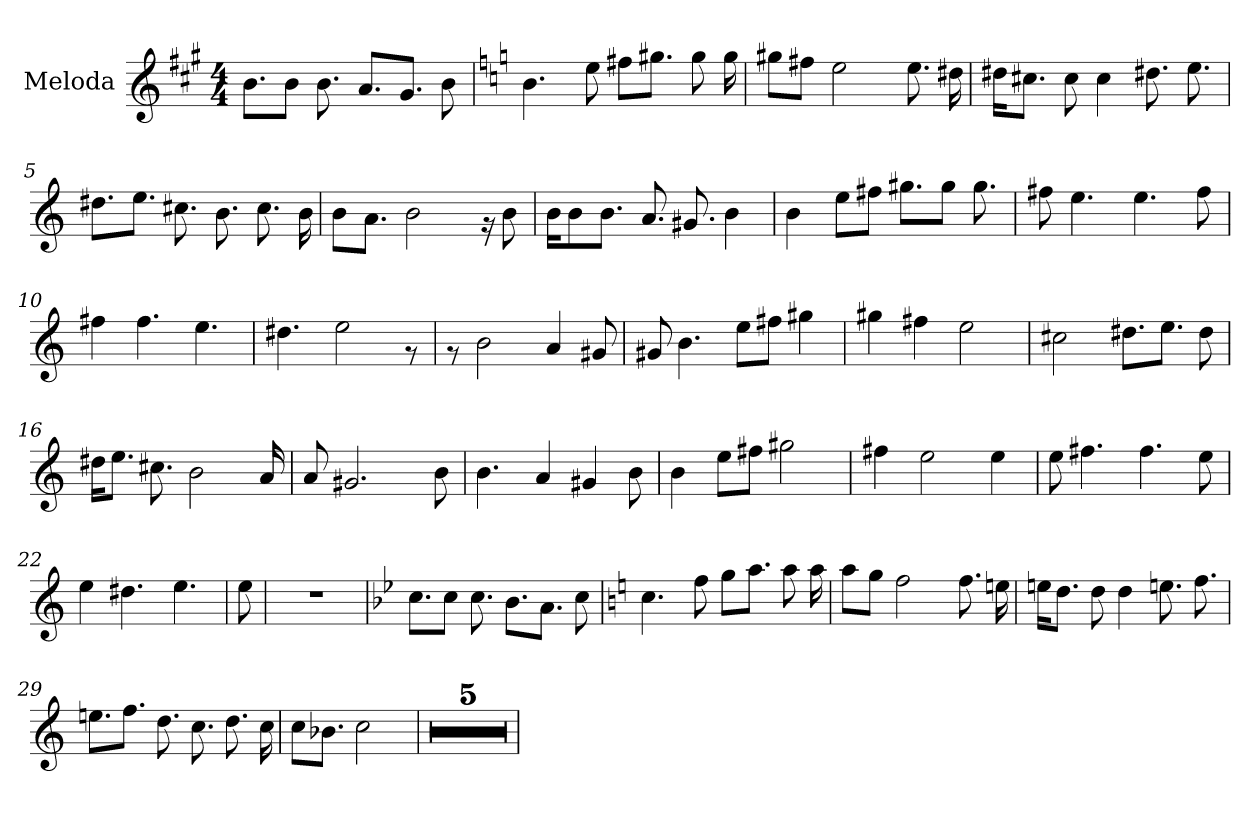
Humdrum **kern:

**kern
*part1
*staff1
*I"Meloda
*I'Mel.
*stria5
*clefG2
*k[f#c#g#]
*A:
*M4/4
=1
8.b\L
8b\J
8.b\
8.a/L
8.g#/J
8b\
=2
*k[]
*C:
4.b\
8ee\
8ff#\L
8.gg#\J
8gg#\L
16gg#\
=3
*k[]
*C:
8gg#\L
8ff#\J
2ee\
8.ee\L
16dd#X\
!!LO:LB:g=z
=4
16dd#X\L
8.cc#\J
8cc#\
4cc#\
8.dd#X\
8.ee\
=5
*stria5
*k[]
*C:
8.dd#X\L
8.ee\J
8.cc#\
8.b\
8.cc#\L
16b\
=6
*k[]
*C:
8b\L
8.a\J
2b\
16rf
8b\L
!!LO:LB:g=z
=7
16b\L
8b\
8.b\J
8.a/
8.g#/
4b\
=8
*k[]
*C:
4b\
8ee\L
8ff#\J
8.gg#\L
8gg#\J
8.gg#\
=9
*stria5
*k[]
*C:
8ff#\
4.ee\
4.ee\
8ff#\
=10
*k[]
*C:
4ff#\
4.ff#\
4.ee\
!!LO:LB:g=z
=11
*stria5
4.dd#X\
2ee\
8rf
=12
*k[]
*C:
8rf
2b\
4a/
8g#/
=13
*k[]
*C:
8g#/
4.b\
8ee\L
8ff#\J
4gg#\
=14
*k[]
*C:
4gg#\
4ff#\
2ee\
!!LO:LB:g=z
=15
*stria5
2cc#\
8.dd#X\L
8.ee\J
8dd#\L
=16
*k[]
*C:
16dd#\L
8.ee\J
8.cc#\
2b\
16a/
=17
*k[]
*C:
8a/
2.g#/
8b\
=18
*k[]
*C:
4.b\
4a/
4g#/
8b\
!!LO:LB:g=z
=19
4b\
8ee\L
8ff#\J
2gg#\
=20
*stria5
*k[]
*C:
4ff#\
2ee\
4ee\
=21
*k[]
*C:
8ee\
4.ff#\
4.ff#\
8ee\
=22
*k[]
*C:
4ee\
4.dd#X\
4.ee\
!!LO:LB:g=z
=23
8ee\
=24
*stria5
*k[]
*C:
1r
=25
*stria5
*k[b-e-]
*B-:
8.cc\L
8cc\J
8.cc\
8.b-\L
8.a\J
8cc\
=26
*k[]
*C:
4.cc\
8ff\
8gg\L
8.aa\J
8aa\L
16aa\
=27
*k[]
*C:
8aa\L
8gg\J
2ff\
8.ff\L
16een\
!!LO:LB:g=z
=28
16een\L
8.dd\J
8dd\
4dd\
8.een\
8.ff\
=29
*stria5
*k[]
*C:
8.een\L
8.ff\J
8.dd\
8.cc\
8.dd\L
16cc\
=30
*k[]
*C:
8cc\L
8.b-\J
2cc\
=31
1r
!!LO:LB:g=z
=32
1r
=33
1r
=34
1r
=35
1r
=
*-
